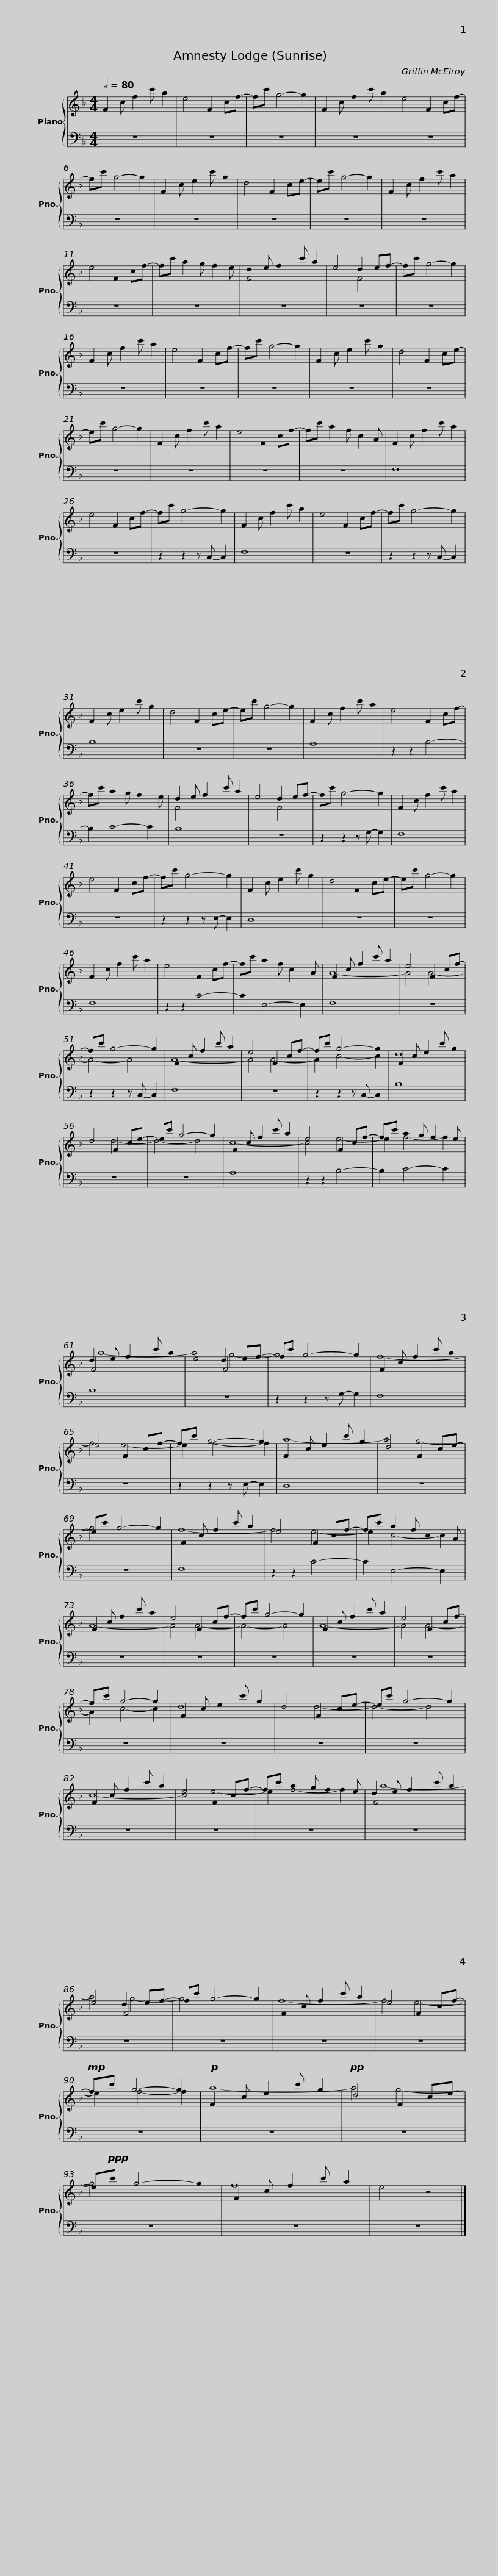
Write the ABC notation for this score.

X:1
%%score { ( 1 3 4 ) | 2 }
L:1/8
Q:1/2=80
M:4/4
I:linebreak $
K:F
V:1 treble
V:3 treble
V:4 treble
V:2 bass
V:1
 F2 c f2 c' a2 | e4 F2 cf- | fc' g4- g2 | F2 c f2 c' a2 | e4 F2 cf- | %5
 fc' g4- g2 | F2 c e2 c' g2 | d4 F2 ce- | ec' g4- g2 |$ F2 c f2 c' a2 | %10
 e4 F2 cf- | fc' a2 g f2 e | d2 e f2 c' a2 | e4 d2 ef- | fc' g4- g2 | %15
 F2 c f2 c' a2 | e4 F2 cf- |$ fc' g4- g2 | F2 c e2 c' g2 | d4 F2 ce- | %20
 ec' g4- g2 | F2 c f2 c' a2 | e4 F2 cf- | fc' a2 f c2 A | F2 c f2 c' a2 |$ %25
 e4 F2 cf- | fc' g4- g2 | F2 c f2 c' a2 | e4 F2 cf- | fc' g4- g2 | %30
 F2 c e2 c' g2 | d4 F2 ce- | ec' g4- g2 |$ F2 c f2 c' a2 | e4 F2 cf- | %35
 fc' a2 g f2 e | d2 e f2 c' a2 | e4 d2 ef- | fc' g4- g2 | F2 c f2 c' a2 |$ %40
 e4 F2 cf- | fc' g4- g2 | F2 c e2 c' g2 | d4 F2 ce- | ec' g4- g2 | %45
 F2 c f2 c' a2 | e4 F2 cf- | fc' a2 f c2 A |$ F2 c f2 c' a2 | e4 F2 cf- | %50
 fc' g4- g2 | F2 c f2 c' a2 | e4 F2 cf- | fc' g4- g2 | F2 c e2 c' g2 |$ %55
 d4 F2 ce- | ec' g4- g2 | F2 c f2 c' a2 | e4 F2 cf- | fc' a2 g f2 e | %60
 d2 e f2 c' a2 | e4 d2 ef- |$ fc' g4- g2 | F2 c f2 c' a2 | e4 F2 cf- | %65
 fc' g4- g2 | F2 c e2 c' g2 | d4 F2 ce- | ec' g4- g2 |$ F2 c f2 c' a2 | %70
 e4 F2 cf- | fc' a2 f c2 A | F2 c f2 c' a2 | e4 F2 cf- | fc' g4- g2 |$ %75
 F2 c f2 c' a2 | e4 F2 cf- | fc' g4- g2 | F2 c e2 c' g2 | d4 F2 ce- | %80
 ec' g4- g2 | F2 c f2 c' a2 |$ e4 F2 cf- | fc' a2 g f2 e | d2 e f2 c' a2 | %85
 e4 d2 ef- | fc' g4- g2 | F2 c f2 c' a2 | e4 F2 cf- |$!mp! fc' g4- g2 | %90
!p! F2 c e2 c' g2 |!pp! d4 F2 ce- | e!ppp!c' g4- g2 | F2 c f2 c' a2 | e4 z4 |] %95
V:2
 z8 | z8 | z8 | z8 | z8 | %5
 z8 | z8 | z8 | z8 |$ z8 | %10
 z8 | z8 | z8 | z8 | z8 | %15
 z8 | z8 |$ z8 | z8 | z8 | %20
 z8 | z8 | z8 | z8 | F,8 |$ %25
 z8 | z2 z2 z C,- C,2 | F,8 | z8 | z2 z2 z C,- C,2 | %30
 B,8 | z8 | z8 |$ A,8 | z2 z2 B,4- | %35
 B,2 C4- C2 | B,8 | z8 | z2 z2 z G,- G,2 | F,8 |$ %40
 z8 | z2 z2 z E,- E,2 | D,8 | z8 | z8 | %45
 F,8 | z2 z2 C4- | C2 E,4- E,2 |$ F,8 | z8 | %50
 z2 z2 z C,- C,2 | F,8 | z8 | z2 z2 z C,- C,2 | B,8 |$ %55
 z8 | z8 | A,8 | z2 z2 B,4- | B,2 C4- C2 | %60
 B,8 | z8 |$ z2 z2 z G,- G,2 | F,8 | z8 | %65
 z2 z2 z E,- E,2 | D,8 | z8 | z8 |$ F,8 | %70
 z2 z2 C4- | C2 E,4- E,2 | z8 | z8 | z8 |$ %75
 z8 | z8 | z8 | z8 | z8 | %80
 z8 | z8 |$ z8 | z8 | z8 | %85
 z8 | z8 | z8 | z8 |$ z8 | %90
 z8 | z8 | z8 | z8 | z8 |] %95
V:3
 x8 | x8 | x8 | x8 | x8 | %5
 x8 | x8 | x8 | x8 |$ x8 | %10
 x8 | x8 | F4 x4 | x4 F4 | x8 | %15
 x8 | x8 |$ x8 | x8 | x8 | %20
 x8 | x8 | x8 | x8 | x8 |$ %25
 x8 | x8 | x8 | x8 | x8 | %30
 x8 | x8 | x8 |$ x8 | x8 | %35
 x8 | F4 x4 | x4 F4 | x8 | x8 |$ %40
 x8 | x8 | x8 | x8 | x8 | %45
 x8 | x8 | x8 |$ x8 | x8 | %50
 x8 | x8 | x8 | x8 | x8 |$ %55
 x8 | x8 | x8 | x8 | x8 | %60
 F4 x4 | x4 F4 |$ x8 | x8 | x8 | %65
 x8 | x8 | x8 | x8 |$ x8 | %70
 x8 | x8 | x8 | x8 | x8 |$ %75
 x8 | x8 | x8 | x8 | x8 | %80
 x8 | x8 |$ x8 | x8 | F4 x4 | %85
 x4 F4 | x8 | x8 | x8 |$ x8 | %90
 x8 | x8 | x8 | x8 | x8 |] %95
V:4
 x8 | x8 | x8 | x8 | x8 | %5
 x8 | x8 | x8 | x8 |$ x8 | %10
 x8 | x8 | x8 | x8 | x8 | %15
 x8 | x8 |$ x8 | x8 | x8 | %20
 x8 | x8 | x8 | x8 | x8 |$ %25
 x8 | x8 | x8 | x8 | x8 | %30
 x8 | x8 | x8 |$ x8 | x8 | %35
 x8 | x8 | x8 | x8 | x8 |$ %40
 x8 | x8 | x8 | x8 | x8 | %45
 x8 | x8 | x8 |$ A8- | A4 A4- | %50
 A4- A4 | A8- | A4 A4- | A2 c4- c2 | d8 |$ %55
 x4 d4- | d4- d4 | c8- | c4 e4- | e2 f4- f2 | %60
 a8- | a4 g4- |$ g4- x4 | f8- | f4 e4- | %65
 e2 f4- f2 | a8- | a4 g4- | g4- x4 |$ f8- | %70
 f4 e4- | e2 c4- c2 | A8- | A4 A4- | A4- A4 |$ %75
 A8- | A4 A4- | A2 c4- c2 | d8 | x4 d4- | %80
 d4- d4 | c8- |$ c4 e4- | e2 f4- f2 | a8- | %85
 a4 g4- | g4- x4 | f8- | f4 e4- |$ e2 f4- f2 | %90
 a8- | a4 g4- | g4- x4 | f8 | x8 |] %95
